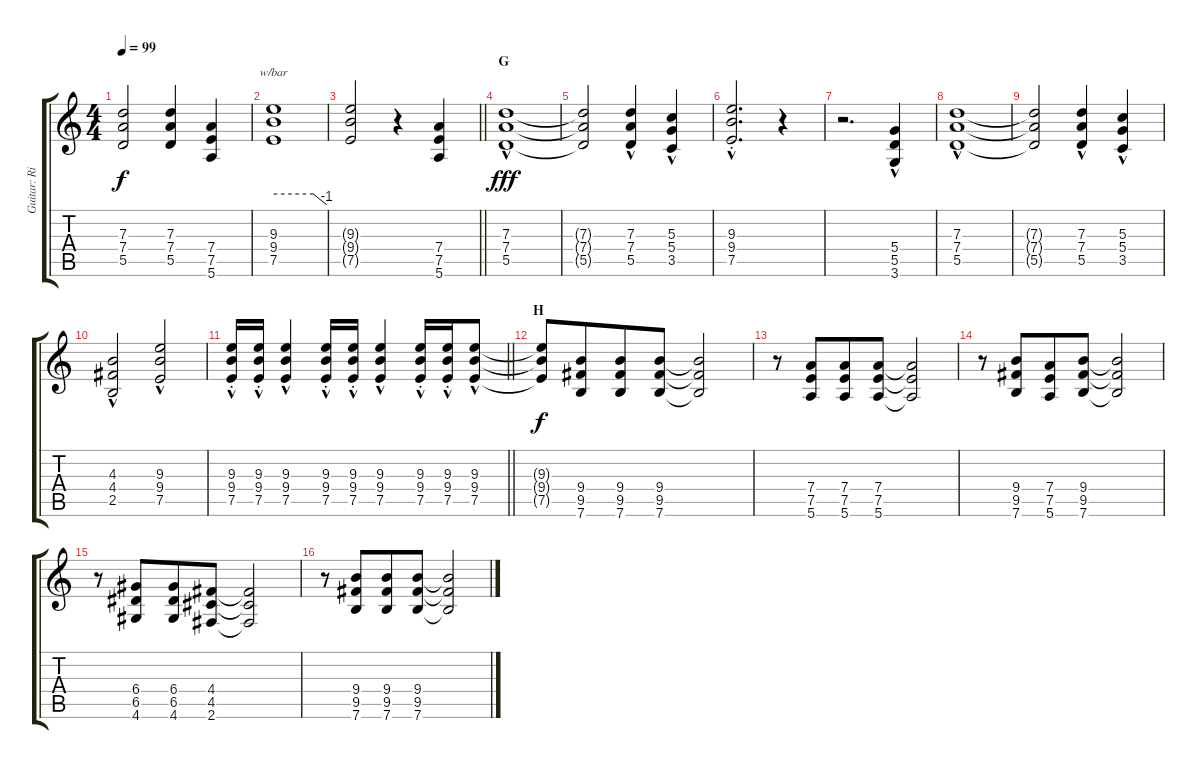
\track ("Guitar: Rik" "Guitar: Ri") {instrument distortionguitar}
\staff {score tabs}
\tuning (E4 B3 G3 D3 A2 E2) {hide}
\ts (4 4)
\tempo 99
\clef g2
\ks c
(7.3{t} 7.4{t} 5.5{t}).2{dy f} (7.3 7.4 5.5).4 (7.4 7.5 5.6).4 |
(9.3 9.4 7.5).1{tbe (custom default 0 0 45 0 60 -4) volume 0} |
\barLineRight lightlight
(9.3{t} 9.4{t} 7.5{t}).2 r.4{volume 13} (7.4 7.5 5.6).4 |
\section ("" "G")
(7.3{hac} 7.4{hac} 5.5{hac}).1{dy fff} |
(7.3{t} 7.4{t} 5.5{t}).2 (7.3{hac} 7.4{hac} 5.5{hac}).4 (5.3{hac} 5.4{hac} 3.5{hac}).4 |
(9.3{hac st} 9.4{hac st} 7.5{hac st}).2{d} r.4 |
r.2{d} (5.4{hac} 5.5{hac} 3.6).4 |
(7.3{hac} 7.4{hac} 5.5{hac}).1 |
(7.3{t} 7.4{t} 5.5{t}).2 (7.3{hac} 7.4{hac} 5.5{hac}).4 (5.3{hac} 5.4{hac} 3.5{hac}).4 |
(4.3{hac} 4.4{hac} 2.5{hac}).2 (9.3{hac} 9.4{hac} 7.5{hac}).2 |
\barLineRight lightlight
(9.3{hac st} 9.4{hac st} 7.5{hac st}).16 (9.3{hac st} 9.4{hac st} 7.5{hac st}).16 (9.3{hac} 9.4{hac} 7.5{hac}).4 (9.3{hac st} 9.4{hac st} 7.5{hac st}).16 (9.3{hac st} 9.4{hac st} 7.5{hac st}).16 (9.3{hac} 9.4{hac} 7.5{hac}).4 (9.3{hac st} 9.4{hac st} 7.5{hac st}).16 (9.3{hac st} 9.4{hac st} 7.5{hac st}).16 (9.3{hac} 9.4{hac} 7.5{hac}).8 |
\section ("" "H")
(9.3{t} 9.4{t} 7.5{t}).8{dy f} (9.4 9.5 7.6).8{beam merge} (9.4 9.5 7.6).8 (9.4 9.5 7.6).8 (9.4{t} 9.5{t} 7.6{t}).2 |
r.8 (7.4 7.5 5.6).8{beam merge} (7.4 7.5 5.6).8 (7.4 7.5 5.6).8 (7.4{t} 7.5{t} 5.6{t}).2 |
r.8 (9.4 9.5 7.6).8{beam merge} (7.4 7.5 5.6).8 (9.4 9.5 7.6).8 (9.4{t} 9.5{t} 7.6{t}).2 |
r.8 (6.4 6.5 4.6).8{beam merge} (6.4 6.5 4.6).8 (4.4 4.5 2.6).8 (4.4{t} 4.5{t} 2.6{t}).2 |
r.8 (9.4 9.5 7.6).8{beam merge} (9.4 9.5 7.6).8 (9.4 9.5 7.6).8 (9.4{t} 9.5{t} 7.6{t}).2
